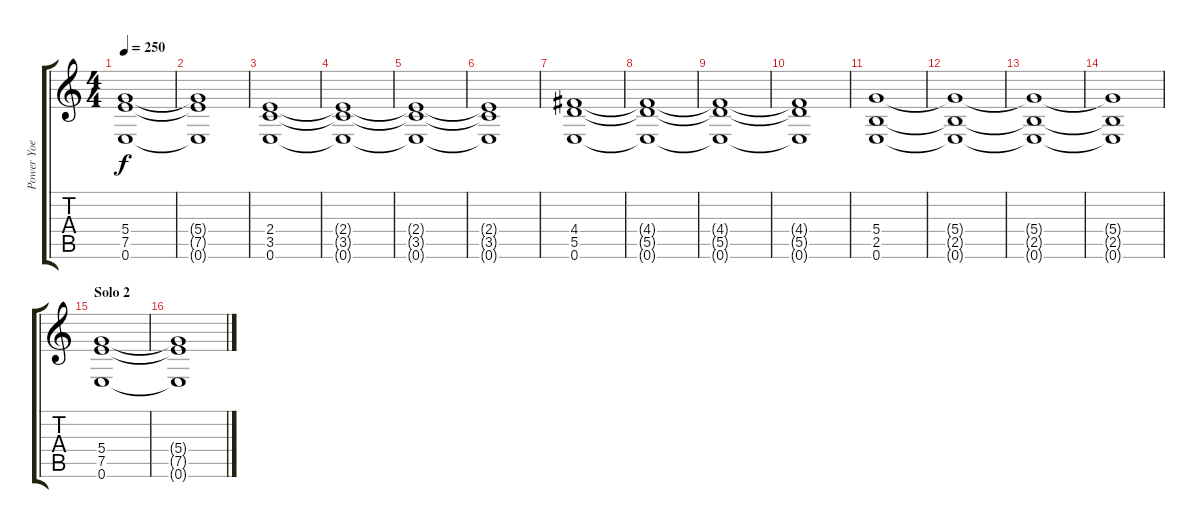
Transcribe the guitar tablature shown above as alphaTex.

\track ("Power Yoe" "Power Yoe") {instrument distortionguitar}
\staff {score tabs}
\tuning (E4 B3 G3 D3 A2 E2) {hide}
\ts (4 4)
\tempo 250
\clef g2
\ks c
(5.4{t} 7.5{t} 0.6{t}).1{dy f} |
(5.4{t} 7.5{t} 0.6{t}).1 |
(2.4 3.5 0.6).1 |
(2.4{t} 3.5{t} 0.6{t}).1 |
(2.4{t} 3.5{t} 0.6{t}).1 |
(2.4{t} 3.5{t} 0.6{t}).1 |
(4.4 5.5 0.6).1 |
(4.4{t} 5.5{t} 0.6{t}).1 |
(4.4{t} 5.5{t} 0.6{t}).1 |
(4.4{t} 5.5{t} 0.6{t}).1 |
(5.4 2.5 0.6).1 |
(5.4{t} 2.5{t} 0.6{t}).1 |
(5.4{t} 2.5{t} 0.6{t}).1 |
(5.4{t} 2.5{t} 0.6{t}).1 |
\section ("" "Solo 2")
(5.4 7.5 0.6).1 |
(5.4{t} 7.5{t} 0.6{t}).1
